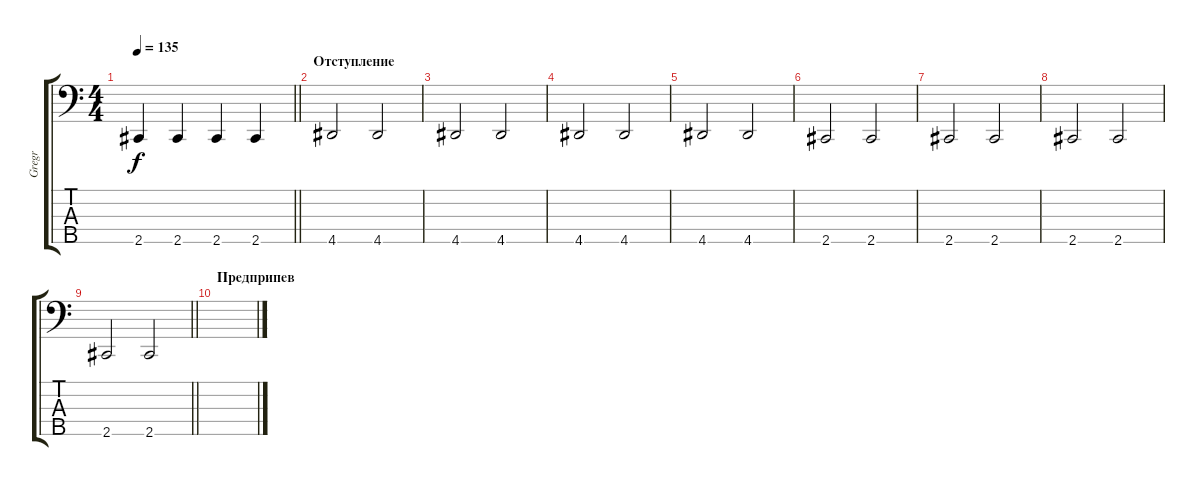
\track ("Gregr" "Gregr") {instrument electricbasspick}
\staff {score tabs}
\tuning (G2 D2 A1 E1 B0) {hide}
\ts (4 4)
\tempo 135
\clef f4
\barLineRight lightlight
\ks c
2.5.4{dy f} 2.5.4 2.5.4 2.5.4 |
\section ("" "Отступление")
4.5.2 4.5.2 |
4.5.2 4.5.2 |
4.5.2 4.5.2 |
4.5.2 4.5.2 |
2.5.2 2.5.2 |
2.5.2 2.5.2 |
2.5.2 2.5.2 |
\barLineRight lightlight
2.5.2 2.5.2 |
\section ("" "Предприпев")
